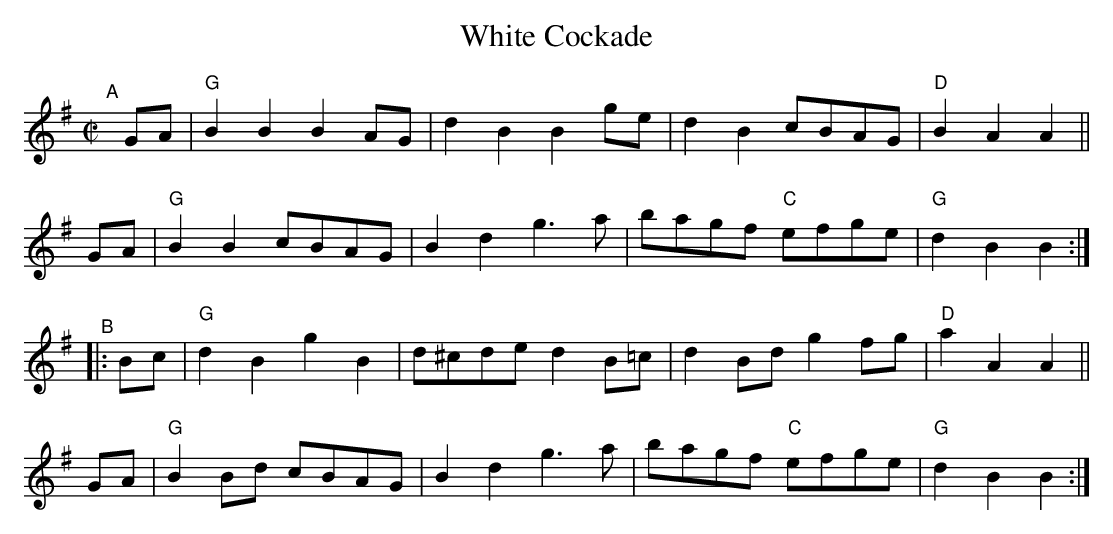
X:1
T: White Cockade
M: C|
L: 1/8
K: G
"^A"[|]\
GA | "G"B2B2 B2AG | d2B2 B2ge | d2B2 cBAG | "D"B2A2 A2 ||
GA | "G"B2B2 cBAG | B2d2 g3a | bagf "C"efge | "G"d2B2 B2 :|
"^B"\
|: Bc | "G"d2B2 g2B2 | d^cde d2B=c | d2Bd g2fg | "D"a2A2 A2 ||
GA | "G"B2Bd cBAG | B2d2 g3a | bagf "C"efge | "G"d2B2 B2 :|
